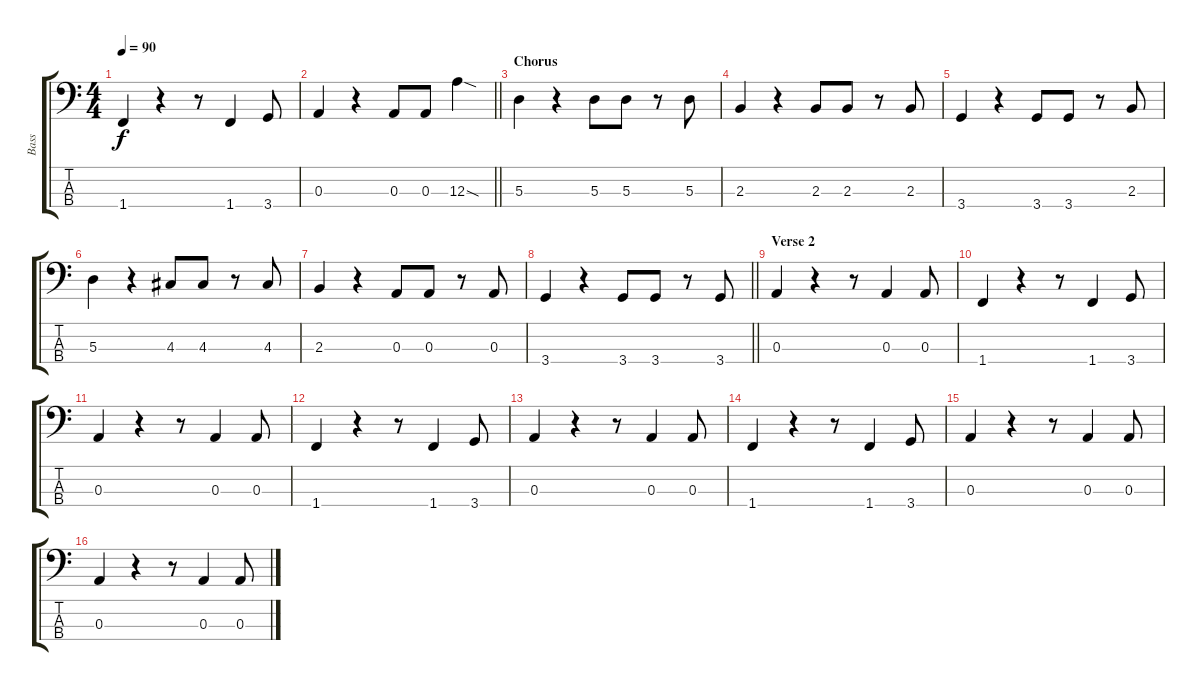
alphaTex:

\track ("Bass" "Bass") {instrument electricbassfinger}
\staff {score tabs}
\tuning (G2 D2 A1 E1) {hide}
\ts (4 4)
\tempo 90
\clef f4
\ks c
1.4.4{dy f} r.4 r.8 1.4.4 3.4.8 |
\barLineRight lightlight
0.3.4 r.4 0.3.8 0.3.8 12.3{sod}.4 |
\section ("" "Chorus")
5.3.4 r.4 5.3.8 5.3.8 r.8 5.3.8 |
2.3.4 r.4 2.3.8 2.3.8 r.8 2.3.8 |
3.4.4 r.4 3.4.8 3.4.8 r.8 2.3.8 |
5.3.4 r.4 4.3.8 4.3.8 r.8 4.3.8 |
2.3.4 r.4 0.3.8 0.3.8 r.8 0.3.8 |
\barLineRight lightlight
3.4.4 r.4 3.4.8 3.4.8 r.8 3.4.8 |
\section ("" "Verse 2")
0.3.4 r.4 r.8 0.3.4 0.3.8 |
1.4.4 r.4 r.8 1.4.4 3.4.8 |
0.3.4 r.4 r.8 0.3.4 0.3.8 |
1.4.4 r.4 r.8 1.4.4 3.4.8 |
0.3.4 r.4 r.8 0.3.4 0.3.8 |
1.4.4 r.4 r.8 1.4.4 3.4.8 |
0.3.4 r.4 r.8 0.3.4 0.3.8 |
0.3.4 r.4 r.8 0.3.4 0.3.8
